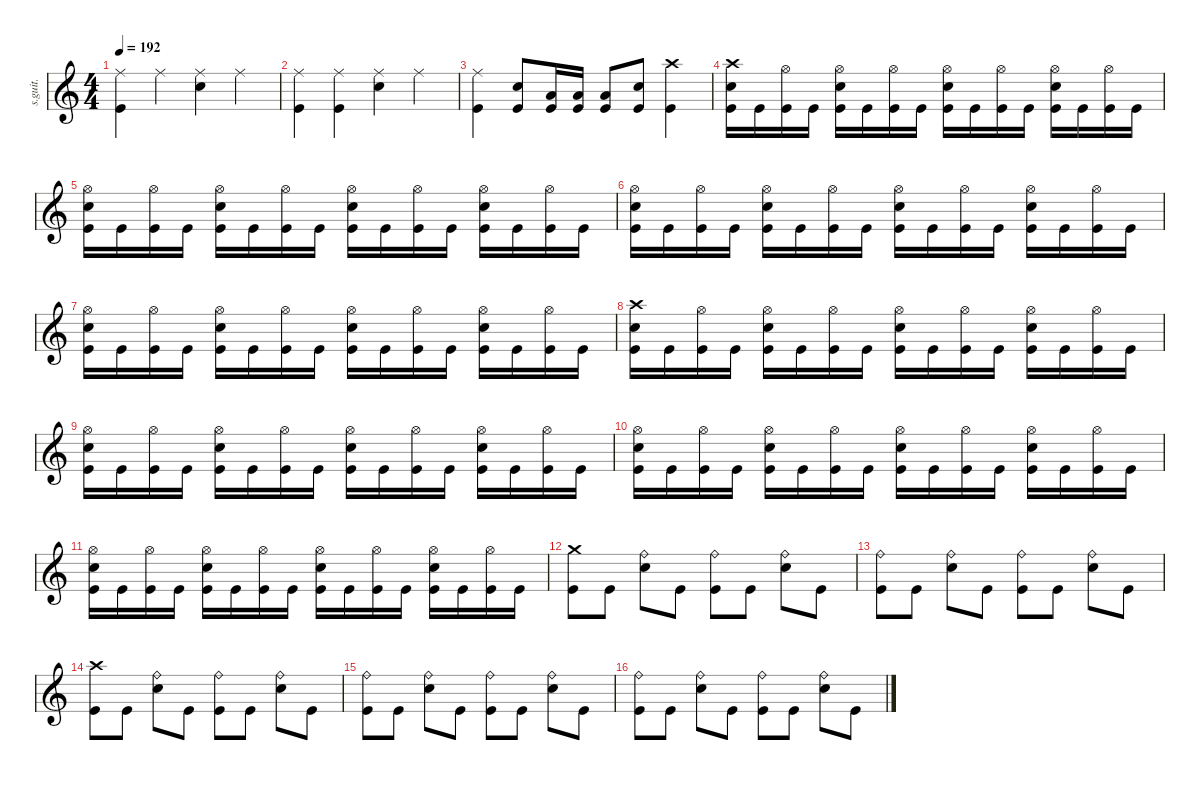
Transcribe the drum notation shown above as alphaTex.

\defaultSystemsLayout 4
\hideDynamics
\bracketExtendMode nobrackets
\track ("Jaska Raatikainen" "s.guit.") {instrument percussion}
\staff {score}
\articulation defaults
\ts (4 4)
\tempo 192
\clef g2
\ks c
("Ride (middle)" "Kick (hit)").4{lyrics (0 "") lyrics (1 "") lyrics (2 "") lyrics (3 "") lyrics (4 "") dy f} "Ride (middle)".4{lyrics (0 "") lyrics (1 "") lyrics (2 "") lyrics (3 "") lyrics (4 "")} ("Ride (middle)" "Electric Snare (hit)").4{lyrics (0 "") lyrics (1 "") lyrics (2 "") lyrics (3 "") lyrics (4 "")} "Ride (middle)".4{lyrics (0 "") lyrics (1 "") lyrics (2 "") lyrics (3 "") lyrics (4 "")} |
("Ride (middle)" "Kick (hit)").4{lyrics (0 "") lyrics (1 "") lyrics (2 "") lyrics (3 "") lyrics (4 "")} ("Ride (middle)" "Kick (hit)").4{lyrics (0 "") lyrics (1 "") lyrics (2 "") lyrics (3 "") lyrics (4 "")} ("Ride (middle)" "Electric Snare (hit)").4{lyrics (0 "") lyrics (1 "") lyrics (2 "") lyrics (3 "") lyrics (4 "")} "Ride (middle)".4{lyrics (0 "") lyrics (1 "") lyrics (2 "") lyrics (3 "") lyrics (4 "")} |
("Ride (middle)" "Kick (hit)").4{lyrics (0 "") lyrics (1 "") lyrics (2 "") lyrics (3 "") lyrics (4 "")} ("Electric Snare (hit)" "Kick (hit)").8{lyrics (0 "") lyrics (1 "") lyrics (2 "") lyrics (3 "") lyrics (4 "")} ("Low Tom (hit)" "Kick (hit)").16{lyrics (0 "") lyrics (1 "") lyrics (2 "") lyrics (3 "") lyrics (4 "")} ("Low Tom (hit)" "Kick (hit)").16{lyrics (0 "") lyrics (1 "") lyrics (2 "") lyrics (3 "") lyrics (4 "")} ("Low Tom (hit)" "Kick (hit)").8{lyrics (0 "") lyrics (1 "") lyrics (2 "") lyrics (3 "") lyrics (4 "")} ("Snare (hit) 2" "Kick (hit)").8{lyrics (0 "") lyrics (1 "") lyrics (2 "") lyrics (3 "") lyrics (4 "")} ("Crash high (hit)" "Kick (hit)").4{lyrics (0 "") lyrics (1 "") lyrics (2 "") lyrics (3 "") lyrics (4 "")} |
("Crash high (hit)" "Electric Snare (hit)" "Kick (hit)").16{lyrics (0 "") lyrics (1 "") lyrics (2 "") lyrics (3 "") lyrics (4 "")} "Kick (hit)".16{lyrics (0 "") lyrics (1 "") lyrics (2 "") lyrics (3 "") lyrics (4 "")} ("Hi-Hat (open)" "Kick (hit)").16{lyrics (0 "") lyrics (1 "") lyrics (2 "") lyrics (3 "") lyrics (4 "")} "Kick (hit)".16{lyrics (0 "") lyrics (1 "") lyrics (2 "") lyrics (3 "") lyrics (4 "")} ("Hi-Hat (open)" "Electric Snare (hit)" "Kick (hit)").16{lyrics (0 "") lyrics (1 "") lyrics (2 "") lyrics (3 "") lyrics (4 "")} "Kick (hit)".16{lyrics (0 "") lyrics (1 "") lyrics (2 "") lyrics (3 "") lyrics (4 "")} ("Hi-Hat (open)" "Kick (hit)").16{lyrics (0 "") lyrics (1 "") lyrics (2 "") lyrics (3 "") lyrics (4 "")} "Kick (hit)".16{lyrics (0 "") lyrics (1 "") lyrics (2 "") lyrics (3 "") lyrics (4 "")} ("Hi-Hat (open)" "Electric Snare (hit)" "Kick (hit)").16{lyrics (0 "") lyrics (1 "") lyrics (2 "") lyrics (3 "") lyrics (4 "")} "Kick (hit)".16{lyrics (0 "") lyrics (1 "") lyrics (2 "") lyrics (3 "") lyrics (4 "")} ("Hi-Hat (open)" "Kick (hit)").16{lyrics (0 "") lyrics (1 "") lyrics (2 "") lyrics (3 "") lyrics (4 "")} "Kick (hit)".16{lyrics (0 "") lyrics (1 "") lyrics (2 "") lyrics (3 "") lyrics (4 "")} ("Hi-Hat (open)" "Electric Snare (hit)" "Kick (hit)").16{lyrics (0 "") lyrics (1 "") lyrics (2 "") lyrics (3 "") lyrics (4 "")} "Kick (hit)".16{lyrics (0 "") lyrics (1 "") lyrics (2 "") lyrics (3 "") lyrics (4 "")} ("Hi-Hat (open)" "Kick (hit)").16{lyrics (0 "") lyrics (1 "") lyrics (2 "") lyrics (3 "") lyrics (4 "")} "Kick (hit)".16{lyrics (0 "") lyrics (1 "") lyrics (2 "") lyrics (3 "") lyrics (4 "")} |
("Hi-Hat (open)" "Electric Snare (hit)" "Kick (hit)").16{lyrics (0 "") lyrics (1 "") lyrics (2 "") lyrics (3 "") lyrics (4 "")} "Kick (hit)".16{lyrics (0 "") lyrics (1 "") lyrics (2 "") lyrics (3 "") lyrics (4 "")} ("Hi-Hat (open)" "Kick (hit)").16{lyrics (0 "") lyrics (1 "") lyrics (2 "") lyrics (3 "") lyrics (4 "")} "Kick (hit)".16{lyrics (0 "") lyrics (1 "") lyrics (2 "") lyrics (3 "") lyrics (4 "")} ("Hi-Hat (open)" "Electric Snare (hit)" "Kick (hit)").16{lyrics (0 "") lyrics (1 "") lyrics (2 "") lyrics (3 "") lyrics (4 "")} "Kick (hit)".16{lyrics (0 "") lyrics (1 "") lyrics (2 "") lyrics (3 "") lyrics (4 "")} ("Hi-Hat (open)" "Kick (hit)").16{lyrics (0 "") lyrics (1 "") lyrics (2 "") lyrics (3 "") lyrics (4 "")} "Kick (hit)".16{lyrics (0 "") lyrics (1 "") lyrics (2 "") lyrics (3 "") lyrics (4 "")} ("Hi-Hat (open)" "Electric Snare (hit)" "Kick (hit)").16{lyrics (0 "") lyrics (1 "") lyrics (2 "") lyrics (3 "") lyrics (4 "")} "Kick (hit)".16{lyrics (0 "") lyrics (1 "") lyrics (2 "") lyrics (3 "") lyrics (4 "")} ("Hi-Hat (open)" "Kick (hit)").16{lyrics (0 "") lyrics (1 "") lyrics (2 "") lyrics (3 "") lyrics (4 "")} "Kick (hit)".16{lyrics (0 "") lyrics (1 "") lyrics (2 "") lyrics (3 "") lyrics (4 "")} ("Hi-Hat (open)" "Electric Snare (hit)" "Kick (hit)").16{lyrics (0 "") lyrics (1 "") lyrics (2 "") lyrics (3 "") lyrics (4 "")} "Kick (hit)".16{lyrics (0 "") lyrics (1 "") lyrics (2 "") lyrics (3 "") lyrics (4 "")} ("Hi-Hat (open)" "Kick (hit)").16{lyrics (0 "") lyrics (1 "") lyrics (2 "") lyrics (3 "") lyrics (4 "")} "Kick (hit)".16{lyrics (0 "") lyrics (1 "") lyrics (2 "") lyrics (3 "") lyrics (4 "")} |
("Hi-Hat (open)" "Electric Snare (hit)" "Kick (hit)").16{lyrics (0 "") lyrics (1 "") lyrics (2 "") lyrics (3 "") lyrics (4 "")} "Kick (hit)".16{lyrics (0 "") lyrics (1 "") lyrics (2 "") lyrics (3 "") lyrics (4 "")} ("Hi-Hat (open)" "Kick (hit)").16{lyrics (0 "") lyrics (1 "") lyrics (2 "") lyrics (3 "") lyrics (4 "")} "Kick (hit)".16{lyrics (0 "") lyrics (1 "") lyrics (2 "") lyrics (3 "") lyrics (4 "")} ("Hi-Hat (open)" "Electric Snare (hit)" "Kick (hit)").16{lyrics (0 "") lyrics (1 "") lyrics (2 "") lyrics (3 "") lyrics (4 "")} "Kick (hit)".16{lyrics (0 "") lyrics (1 "") lyrics (2 "") lyrics (3 "") lyrics (4 "")} ("Hi-Hat (open)" "Kick (hit)").16{lyrics (0 "") lyrics (1 "") lyrics (2 "") lyrics (3 "") lyrics (4 "")} "Kick (hit)".16{lyrics (0 "") lyrics (1 "") lyrics (2 "") lyrics (3 "") lyrics (4 "")} ("Hi-Hat (open)" "Electric Snare (hit)" "Kick (hit)").16{lyrics (0 "") lyrics (1 "") lyrics (2 "") lyrics (3 "") lyrics (4 "")} "Kick (hit)".16{lyrics (0 "") lyrics (1 "") lyrics (2 "") lyrics (3 "") lyrics (4 "")} ("Hi-Hat (open)" "Kick (hit)").16{lyrics (0 "") lyrics (1 "") lyrics (2 "") lyrics (3 "") lyrics (4 "")} "Kick (hit)".16{lyrics (0 "") lyrics (1 "") lyrics (2 "") lyrics (3 "") lyrics (4 "")} ("Hi-Hat (open)" "Electric Snare (hit)" "Kick (hit)").16{lyrics (0 "") lyrics (1 "") lyrics (2 "") lyrics (3 "") lyrics (4 "")} "Kick (hit)".16{lyrics (0 "") lyrics (1 "") lyrics (2 "") lyrics (3 "") lyrics (4 "")} ("Hi-Hat (open)" "Kick (hit)").16{lyrics (0 "") lyrics (1 "") lyrics (2 "") lyrics (3 "") lyrics (4 "")} "Kick (hit)".16{lyrics (0 "") lyrics (1 "") lyrics (2 "") lyrics (3 "") lyrics (4 "")} |
("Hi-Hat (open)" "Electric Snare (hit)" "Kick (hit)").16{lyrics (0 "") lyrics (1 "") lyrics (2 "") lyrics (3 "") lyrics (4 "")} "Kick (hit)".16{lyrics (0 "") lyrics (1 "") lyrics (2 "") lyrics (3 "") lyrics (4 "")} ("Hi-Hat (open)" "Kick (hit)").16{lyrics (0 "") lyrics (1 "") lyrics (2 "") lyrics (3 "") lyrics (4 "")} "Kick (hit)".16{lyrics (0 "") lyrics (1 "") lyrics (2 "") lyrics (3 "") lyrics (4 "")} ("Hi-Hat (open)" "Electric Snare (hit)" "Kick (hit)").16{lyrics (0 "") lyrics (1 "") lyrics (2 "") lyrics (3 "") lyrics (4 "")} "Kick (hit)".16{lyrics (0 "") lyrics (1 "") lyrics (2 "") lyrics (3 "") lyrics (4 "")} ("Hi-Hat (open)" "Kick (hit)").16{lyrics (0 "") lyrics (1 "") lyrics (2 "") lyrics (3 "") lyrics (4 "")} "Kick (hit)".16{lyrics (0 "") lyrics (1 "") lyrics (2 "") lyrics (3 "") lyrics (4 "")} ("Hi-Hat (open)" "Electric Snare (hit)" "Kick (hit)").16{lyrics (0 "") lyrics (1 "") lyrics (2 "") lyrics (3 "") lyrics (4 "")} "Kick (hit)".16{lyrics (0 "") lyrics (1 "") lyrics (2 "") lyrics (3 "") lyrics (4 "")} ("Hi-Hat (open)" "Kick (hit)").16{lyrics (0 "") lyrics (1 "") lyrics (2 "") lyrics (3 "") lyrics (4 "")} "Kick (hit)".16{lyrics (0 "") lyrics (1 "") lyrics (2 "") lyrics (3 "") lyrics (4 "")} ("Hi-Hat (open)" "Electric Snare (hit)" "Kick (hit)").16{lyrics (0 "") lyrics (1 "") lyrics (2 "") lyrics (3 "") lyrics (4 "")} "Kick (hit)".16{lyrics (0 "") lyrics (1 "") lyrics (2 "") lyrics (3 "") lyrics (4 "")} ("Hi-Hat (open)" "Kick (hit)").16{lyrics (0 "") lyrics (1 "") lyrics (2 "") lyrics (3 "") lyrics (4 "")} "Kick (hit)".16{lyrics (0 "") lyrics (1 "") lyrics (2 "") lyrics (3 "") lyrics (4 "")} |
("Crash high (hit)" "Electric Snare (hit)" "Kick (hit)").16{lyrics (0 "") lyrics (1 "") lyrics (2 "") lyrics (3 "") lyrics (4 "")} "Kick (hit)".16{lyrics (0 "") lyrics (1 "") lyrics (2 "") lyrics (3 "") lyrics (4 "")} ("Hi-Hat (open)" "Kick (hit)").16{lyrics (0 "") lyrics (1 "") lyrics (2 "") lyrics (3 "") lyrics (4 "")} "Kick (hit)".16{lyrics (0 "") lyrics (1 "") lyrics (2 "") lyrics (3 "") lyrics (4 "")} ("Hi-Hat (open)" "Electric Snare (hit)" "Kick (hit)").16{lyrics (0 "") lyrics (1 "") lyrics (2 "") lyrics (3 "") lyrics (4 "")} "Kick (hit)".16{lyrics (0 "") lyrics (1 "") lyrics (2 "") lyrics (3 "") lyrics (4 "")} ("Hi-Hat (open)" "Kick (hit)").16{lyrics (0 "") lyrics (1 "") lyrics (2 "") lyrics (3 "") lyrics (4 "")} "Kick (hit)".16{lyrics (0 "") lyrics (1 "") lyrics (2 "") lyrics (3 "") lyrics (4 "")} ("Hi-Hat (open)" "Electric Snare (hit)" "Kick (hit)").16{lyrics (0 "") lyrics (1 "") lyrics (2 "") lyrics (3 "") lyrics (4 "")} "Kick (hit)".16{lyrics (0 "") lyrics (1 "") lyrics (2 "") lyrics (3 "") lyrics (4 "")} ("Hi-Hat (open)" "Kick (hit)").16{lyrics (0 "") lyrics (1 "") lyrics (2 "") lyrics (3 "") lyrics (4 "")} "Kick (hit)".16{lyrics (0 "") lyrics (1 "") lyrics (2 "") lyrics (3 "") lyrics (4 "")} ("Hi-Hat (open)" "Electric Snare (hit)" "Kick (hit)").16{lyrics (0 "") lyrics (1 "") lyrics (2 "") lyrics (3 "") lyrics (4 "")} "Kick (hit)".16{lyrics (0 "") lyrics (1 "") lyrics (2 "") lyrics (3 "") lyrics (4 "")} ("Hi-Hat (open)" "Kick (hit)").16{lyrics (0 "") lyrics (1 "") lyrics (2 "") lyrics (3 "") lyrics (4 "")} "Kick (hit)".16{lyrics (0 "") lyrics (1 "") lyrics (2 "") lyrics (3 "") lyrics (4 "")} |
("Hi-Hat (open)" "Electric Snare (hit)" "Kick (hit)").16{lyrics (0 "") lyrics (1 "") lyrics (2 "") lyrics (3 "") lyrics (4 "")} "Kick (hit)".16{lyrics (0 "") lyrics (1 "") lyrics (2 "") lyrics (3 "") lyrics (4 "")} ("Hi-Hat (open)" "Kick (hit)").16{lyrics (0 "") lyrics (1 "") lyrics (2 "") lyrics (3 "") lyrics (4 "")} "Kick (hit)".16{lyrics (0 "") lyrics (1 "") lyrics (2 "") lyrics (3 "") lyrics (4 "")} ("Hi-Hat (open)" "Electric Snare (hit)" "Kick (hit)").16{lyrics (0 "") lyrics (1 "") lyrics (2 "") lyrics (3 "") lyrics (4 "")} "Kick (hit)".16{lyrics (0 "") lyrics (1 "") lyrics (2 "") lyrics (3 "") lyrics (4 "")} ("Hi-Hat (open)" "Kick (hit)").16{lyrics (0 "") lyrics (1 "") lyrics (2 "") lyrics (3 "") lyrics (4 "")} "Kick (hit)".16{lyrics (0 "") lyrics (1 "") lyrics (2 "") lyrics (3 "") lyrics (4 "")} ("Hi-Hat (open)" "Electric Snare (hit)" "Kick (hit)").16{lyrics (0 "") lyrics (1 "") lyrics (2 "") lyrics (3 "") lyrics (4 "")} "Kick (hit)".16{lyrics (0 "") lyrics (1 "") lyrics (2 "") lyrics (3 "") lyrics (4 "")} ("Hi-Hat (open)" "Kick (hit)").16{lyrics (0 "") lyrics (1 "") lyrics (2 "") lyrics (3 "") lyrics (4 "")} "Kick (hit)".16{lyrics (0 "") lyrics (1 "") lyrics (2 "") lyrics (3 "") lyrics (4 "")} ("Hi-Hat (open)" "Electric Snare (hit)" "Kick (hit)").16{lyrics (0 "") lyrics (1 "") lyrics (2 "") lyrics (3 "") lyrics (4 "")} "Kick (hit)".16{lyrics (0 "") lyrics (1 "") lyrics (2 "") lyrics (3 "") lyrics (4 "")} ("Hi-Hat (open)" "Kick (hit)").16{lyrics (0 "") lyrics (1 "") lyrics (2 "") lyrics (3 "") lyrics (4 "")} "Kick (hit)".16{lyrics (0 "") lyrics (1 "") lyrics (2 "") lyrics (3 "") lyrics (4 "")} |
("Hi-Hat (open)" "Electric Snare (hit)" "Kick (hit)").16{lyrics (0 "") lyrics (1 "") lyrics (2 "") lyrics (3 "") lyrics (4 "")} "Kick (hit)".16{lyrics (0 "") lyrics (1 "") lyrics (2 "") lyrics (3 "") lyrics (4 "")} ("Hi-Hat (open)" "Kick (hit)").16{lyrics (0 "") lyrics (1 "") lyrics (2 "") lyrics (3 "") lyrics (4 "")} "Kick (hit)".16{lyrics (0 "") lyrics (1 "") lyrics (2 "") lyrics (3 "") lyrics (4 "")} ("Hi-Hat (open)" "Electric Snare (hit)" "Kick (hit)").16{lyrics (0 "") lyrics (1 "") lyrics (2 "") lyrics (3 "") lyrics (4 "")} "Kick (hit)".16{lyrics (0 "") lyrics (1 "") lyrics (2 "") lyrics (3 "") lyrics (4 "")} ("Hi-Hat (open)" "Kick (hit)").16{lyrics (0 "") lyrics (1 "") lyrics (2 "") lyrics (3 "") lyrics (4 "")} "Kick (hit)".16{lyrics (0 "") lyrics (1 "") lyrics (2 "") lyrics (3 "") lyrics (4 "")} ("Hi-Hat (open)" "Electric Snare (hit)" "Kick (hit)").16{lyrics (0 "") lyrics (1 "") lyrics (2 "") lyrics (3 "") lyrics (4 "")} "Kick (hit)".16{lyrics (0 "") lyrics (1 "") lyrics (2 "") lyrics (3 "") lyrics (4 "")} ("Hi-Hat (open)" "Kick (hit)").16{lyrics (0 "") lyrics (1 "") lyrics (2 "") lyrics (3 "") lyrics (4 "")} "Kick (hit)".16{lyrics (0 "") lyrics (1 "") lyrics (2 "") lyrics (3 "") lyrics (4 "")} ("Hi-Hat (open)" "Electric Snare (hit)" "Kick (hit)").16{lyrics (0 "") lyrics (1 "") lyrics (2 "") lyrics (3 "") lyrics (4 "")} "Kick (hit)".16{lyrics (0 "") lyrics (1 "") lyrics (2 "") lyrics (3 "") lyrics (4 "")} ("Hi-Hat (open)" "Kick (hit)").16{lyrics (0 "") lyrics (1 "") lyrics (2 "") lyrics (3 "") lyrics (4 "")} "Kick (hit)".16{lyrics (0 "") lyrics (1 "") lyrics (2 "") lyrics (3 "") lyrics (4 "")} |
("Hi-Hat (open)" "Electric Snare (hit)" "Kick (hit)").16{lyrics (0 "") lyrics (1 "") lyrics (2 "") lyrics (3 "") lyrics (4 "")} "Kick (hit)".16{lyrics (0 "") lyrics (1 "") lyrics (2 "") lyrics (3 "") lyrics (4 "")} ("Hi-Hat (open)" "Kick (hit)").16{lyrics (0 "") lyrics (1 "") lyrics (2 "") lyrics (3 "") lyrics (4 "")} "Kick (hit)".16{lyrics (0 "") lyrics (1 "") lyrics (2 "") lyrics (3 "") lyrics (4 "")} ("Hi-Hat (open)" "Electric Snare (hit)" "Kick (hit)").16{lyrics (0 "") lyrics (1 "") lyrics (2 "") lyrics (3 "") lyrics (4 "")} "Kick (hit)".16{lyrics (0 "") lyrics (1 "") lyrics (2 "") lyrics (3 "") lyrics (4 "")} ("Hi-Hat (open)" "Kick (hit)").16{lyrics (0 "") lyrics (1 "") lyrics (2 "") lyrics (3 "") lyrics (4 "")} "Kick (hit)".16{lyrics (0 "") lyrics (1 "") lyrics (2 "") lyrics (3 "") lyrics (4 "")} ("Hi-Hat (open)" "Electric Snare (hit)" "Kick (hit)").16{lyrics (0 "") lyrics (1 "") lyrics (2 "") lyrics (3 "") lyrics (4 "")} "Kick (hit)".16{lyrics (0 "") lyrics (1 "") lyrics (2 "") lyrics (3 "") lyrics (4 "")} ("Hi-Hat (open)" "Kick (hit)").16{lyrics (0 "") lyrics (1 "") lyrics (2 "") lyrics (3 "") lyrics (4 "")} "Kick (hit)".16{lyrics (0 "") lyrics (1 "") lyrics (2 "") lyrics (3 "") lyrics (4 "")} ("Hi-Hat (open)" "Electric Snare (hit)" "Kick (hit)").16{lyrics (0 "") lyrics (1 "") lyrics (2 "") lyrics (3 "") lyrics (4 "")} "Kick (hit)".16{lyrics (0 "") lyrics (1 "") lyrics (2 "") lyrics (3 "") lyrics (4 "")} ("Hi-Hat (open)" "Kick (hit)").16{lyrics (0 "") lyrics (1 "") lyrics (2 "") lyrics (3 "") lyrics (4 "")} "Kick (hit)".16{lyrics (0 "") lyrics (1 "") lyrics (2 "") lyrics (3 "") lyrics (4 "")} |
("Crash medium (hit)" "Kick (hit)").8{lyrics (0 "") lyrics (1 "") lyrics (2 "") lyrics (3 "") lyrics (4 "")} "Kick (hit)".8{lyrics (0 "") lyrics (1 "") lyrics (2 "") lyrics (3 "") lyrics (4 "")} ("Ride (bell)" "Electric Snare (hit)").8{lyrics (0 "") lyrics (1 "") lyrics (2 "") lyrics (3 "") lyrics (4 "")} "Kick (hit)".8{lyrics (0 "") lyrics (1 "") lyrics (2 "") lyrics (3 "") lyrics (4 "")} ("Ride (bell)" "Kick (hit)").8{lyrics (0 "") lyrics (1 "") lyrics (2 "") lyrics (3 "") lyrics (4 "")} "Kick (hit)".8{lyrics (0 "") lyrics (1 "") lyrics (2 "") lyrics (3 "") lyrics (4 "")} ("Ride (bell)" "Electric Snare (hit)").8{lyrics (0 "") lyrics (1 "") lyrics (2 "") lyrics (3 "") lyrics (4 "")} "Kick (hit)".8{lyrics (0 "") lyrics (1 "") lyrics (2 "") lyrics (3 "") lyrics (4 "")} |
("Ride (bell)" "Kick (hit)").8{lyrics (0 "") lyrics (1 "") lyrics (2 "") lyrics (3 "") lyrics (4 "")} "Kick (hit)".8{lyrics (0 "") lyrics (1 "") lyrics (2 "") lyrics (3 "") lyrics (4 "")} ("Ride (bell)" "Electric Snare (hit)").8{lyrics (0 "") lyrics (1 "") lyrics (2 "") lyrics (3 "") lyrics (4 "")} "Kick (hit)".8{lyrics (0 "") lyrics (1 "") lyrics (2 "") lyrics (3 "") lyrics (4 "")} ("Ride (bell)" "Kick (hit)").8{lyrics (0 "") lyrics (1 "") lyrics (2 "") lyrics (3 "") lyrics (4 "")} "Kick (hit)".8{lyrics (0 "") lyrics (1 "") lyrics (2 "") lyrics (3 "") lyrics (4 "")} ("Ride (bell)" "Electric Snare (hit)").8{lyrics (0 "") lyrics (1 "") lyrics (2 "") lyrics (3 "") lyrics (4 "")} "Kick (hit)".8{lyrics (0 "") lyrics (1 "") lyrics (2 "") lyrics (3 "") lyrics (4 "")} |
("Crash high (hit)" "Kick (hit)").8{lyrics (0 "") lyrics (1 "") lyrics (2 "") lyrics (3 "") lyrics (4 "")} "Kick (hit)".8{lyrics (0 "") lyrics (1 "") lyrics (2 "") lyrics (3 "") lyrics (4 "")} ("Ride (bell)" "Electric Snare (hit)").8{lyrics (0 "") lyrics (1 "") lyrics (2 "") lyrics (3 "") lyrics (4 "")} "Kick (hit)".8{lyrics (0 "") lyrics (1 "") lyrics (2 "") lyrics (3 "") lyrics (4 "")} ("Ride (bell)" "Kick (hit)").8{lyrics (0 "") lyrics (1 "") lyrics (2 "") lyrics (3 "") lyrics (4 "")} "Kick (hit)".8{lyrics (0 "") lyrics (1 "") lyrics (2 "") lyrics (3 "") lyrics (4 "")} ("Ride (bell)" "Electric Snare (hit)").8{lyrics (0 "") lyrics (1 "") lyrics (2 "") lyrics (3 "") lyrics (4 "")} "Kick (hit)".8{lyrics (0 "") lyrics (1 "") lyrics (2 "") lyrics (3 "") lyrics (4 "")} |
("Ride (bell)" "Kick (hit)").8{lyrics (0 "") lyrics (1 "") lyrics (2 "") lyrics (3 "") lyrics (4 "")} "Kick (hit)".8{lyrics (0 "") lyrics (1 "") lyrics (2 "") lyrics (3 "") lyrics (4 "")} ("Ride (bell)" "Electric Snare (hit)").8{lyrics (0 "") lyrics (1 "") lyrics (2 "") lyrics (3 "") lyrics (4 "")} "Kick (hit)".8{lyrics (0 "") lyrics (1 "") lyrics (2 "") lyrics (3 "") lyrics (4 "")} ("Ride (bell)" "Kick (hit)").8{lyrics (0 "") lyrics (1 "") lyrics (2 "") lyrics (3 "") lyrics (4 "")} "Kick (hit)".8{lyrics (0 "") lyrics (1 "") lyrics (2 "") lyrics (3 "") lyrics (4 "")} ("Ride (bell)" "Electric Snare (hit)").8{lyrics (0 "") lyrics (1 "") lyrics (2 "") lyrics (3 "") lyrics (4 "")} "Kick (hit)".8{lyrics (0 "") lyrics (1 "") lyrics (2 "") lyrics (3 "") lyrics (4 "")} |
("Ride (bell)" "Kick (hit)").8{lyrics (0 "") lyrics (1 "") lyrics (2 "") lyrics (3 "") lyrics (4 "")} "Kick (hit)".8{lyrics (0 "") lyrics (1 "") lyrics (2 "") lyrics (3 "") lyrics (4 "")} ("Ride (bell)" "Electric Snare (hit)").8{lyrics (0 "") lyrics (1 "") lyrics (2 "") lyrics (3 "") lyrics (4 "")} "Kick (hit)".8{lyrics (0 "") lyrics (1 "") lyrics (2 "") lyrics (3 "") lyrics (4 "")} ("Ride (bell)" "Kick (hit)").8{lyrics (0 "") lyrics (1 "") lyrics (2 "") lyrics (3 "") lyrics (4 "")} "Kick (hit)".8{lyrics (0 "") lyrics (1 "") lyrics (2 "") lyrics (3 "") lyrics (4 "")} ("Ride (bell)" "Electric Snare (hit)").8{lyrics (0 "") lyrics (1 "") lyrics (2 "") lyrics (3 "") lyrics (4 "")} "Kick (hit)".8{lyrics (0 "") lyrics (1 "") lyrics (2 "") lyrics (3 "") lyrics (4 "")}
